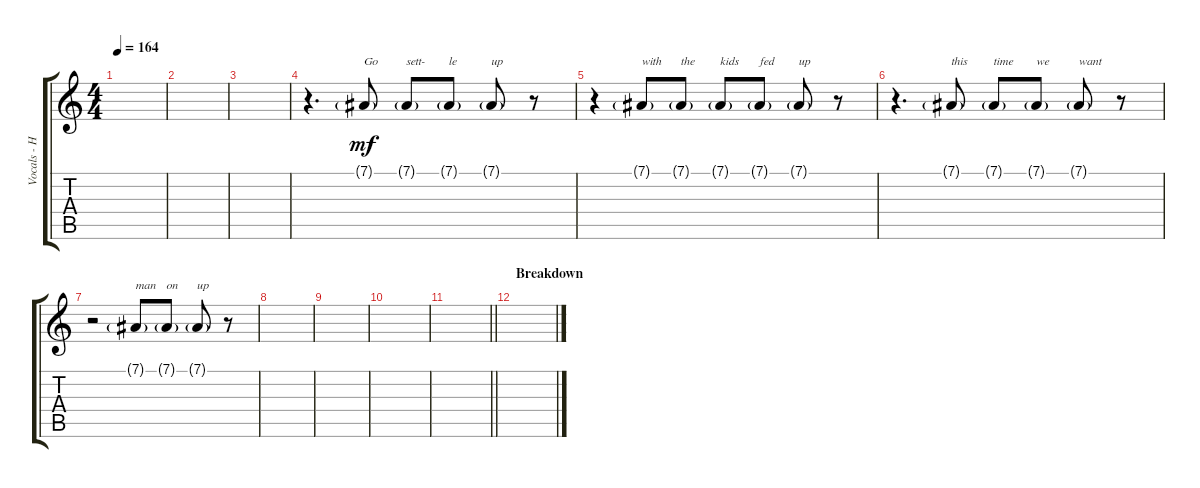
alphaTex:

\track ("Vocals - Hayley Williams" "Vocals - H") {instrument flute}
\staff {score tabs}
\tuning (Eb4 Bb3 Gb3 Db3 Ab2 Eb2) {hide}
\ts (4 4)
\tempo 164
\clef g2
\ks c
|
|
|
r.4{d} 7.1{g}.8{txt "Go" dy mf} 7.1{g}.8{txt "sett-"} 7.1{g}.8{txt "le"} 7.1{g}.8{txt "up"} r.8 |
r.4 7.1{g}.8{txt "with"} 7.1{g}.8{txt "the"} 7.1{g}.8{txt "kids"} 7.1{g}.8{txt "fed"} 7.1{g}.8{txt "up"} r.8 |
r.4{d} 7.1{g}.8{txt "this"} 7.1{g}.8{txt "time"} 7.1{g}.8{txt "we"} 7.1{g}.8{txt "want"} r.8 |
r.2 7.1{g}.8{txt "man"} 7.1{g}.8{txt "on"} 7.1{g}.8{txt "up"} r.8 |
|
|
|
\barLineRight lightlight
|
\section ("" "Breakdown")
